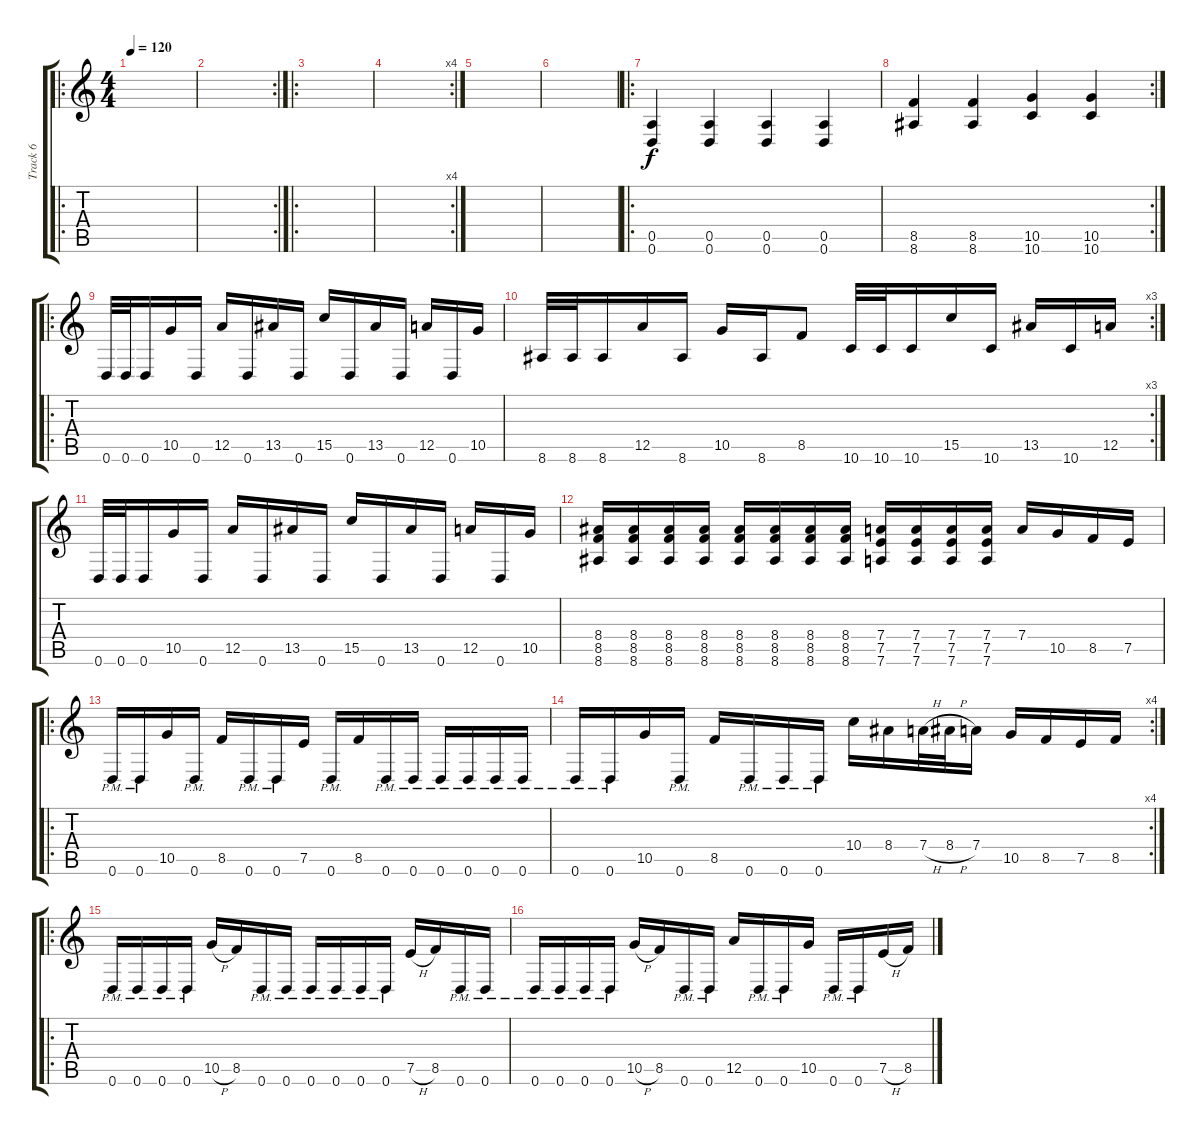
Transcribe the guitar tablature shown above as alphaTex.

\track ("Track 6" "Track 6") {instrument distortionguitar}
\staff {score tabs}
\tuning (E4 B3 G3 D3 A2 D2) {hide}
\ro
\ts (4 4)
\tempo 120
\clef g2
\ks c
|
\rc 2
|
\ro
|
\rc 4
|
|
|
\ro
(0.5 0.6).4 (0.5 0.6).4 (0.5 0.6).4 (0.5 0.6).4 |
\rc 2
(8.5 8.6).4 (8.5 8.6).4 (10.5 10.6).4 (10.5 10.6).4 |
\ro
0.6.32 0.6.32 0.6.16 10.5.16 0.6.16 12.5.16 0.6.16 13.5.16 0.6.16 15.5.16 0.6.16 13.5.16 0.6.16 12.5.16 0.6.16 10.5.16 |
\rc 3
8.6.32 8.6.32 8.6.16 12.5.16 8.6.16 10.5.16 8.6.16 8.5.8 10.6.32 10.6.32 10.6.16 15.5.16 10.6.16 13.5.16 10.6.16 12.5.16 |
0.6.32 0.6.32 0.6.16 10.5.16 0.6.16 12.5.16 0.6.16 13.5.16 0.6.16 15.5.16 0.6.16 13.5.16 0.6.16 12.5.16 0.6.16 10.5.16 |
(8.4 8.5 8.6).16 (8.4 8.5 8.6).16 (8.4 8.5 8.6).16 (8.4 8.5 8.6).16 (8.4 8.5 8.6).16 (8.4 8.5 8.6).16 (8.4 8.5 8.6).16 (8.4 8.5 8.6).16 (7.4 7.5 7.6).16 (7.4 7.5 7.6).16 (7.4 7.5 7.6).16 (7.4 7.5 7.6).16 7.4.16 10.5.16 8.5.16 7.5.16 |
\ro
0.6{pm}.16 0.6{pm}.16 10.5.16 0.6{pm}.16 8.5.16 0.6{pm}.16 0.6{pm}.16 7.5.16 0.6{pm}.16 8.5.16 0.6{pm}.16 0.6{pm}.16 0.6{pm}.16 0.6{pm}.16 0.6{pm}.16 0.6{pm}.16 |
\rc 4
0.6{pm}.16 0.6{pm}.16 10.5.16 0.6{pm}.16 8.5.16 0.6{pm}.16 0.6{pm}.16 0.6{pm}.16 10.4.16 8.4.16 7.4{h}.32 8.4{h}.32 7.4.16 10.5.16 8.5.16 7.5.16 8.5.16 |
\ro
0.6{pm}.16 0.6{pm}.16 0.6{pm}.16 0.6{pm}.16 10.5{h}.16 8.5.16 0.6{pm}.16 0.6{pm}.16 0.6{pm}.16 0.6{pm}.16 0.6{pm}.16 0.6{pm}.16 7.5{h}.16 8.5.16 0.6{pm}.16 0.6{pm}.16 |
0.6{pm}.16 0.6{pm}.16 0.6{pm}.16 0.6{pm}.16 10.5{h}.16 8.5.16 0.6{pm}.16 0.6{pm}.16 12.5.16 0.6{pm}.16 0.6{pm}.16 10.5.16 0.6{pm}.16 0.6{pm}.16 7.5{h}.16 8.5.16
